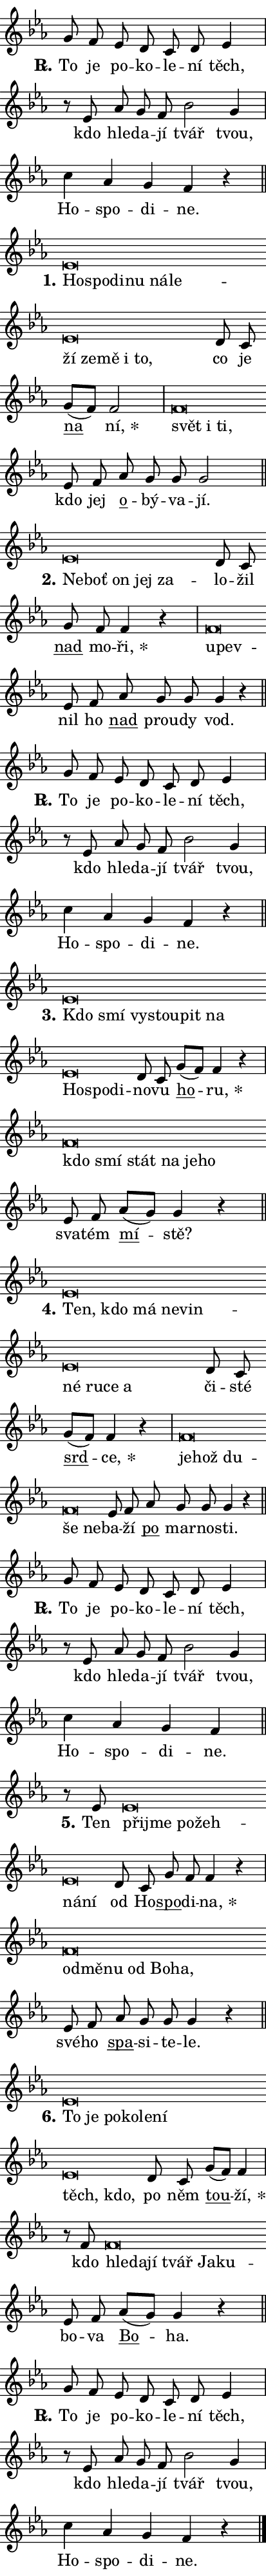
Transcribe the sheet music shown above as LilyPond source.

\version "2.22.1"
\header { tagline = "" }
\paper {
  indent = 0\cm
  top-margin = 0\cm
  right-margin = 0\cm
  bottom-margin = 0\cm
  left-margin = 0\cm
  paper-width = 7\cm
  page-breaking = #ly:one-page-breaking
  system-system-spacing.basic-distance = #11
  score-system-spacing.basic-distance = #11
  ragged-last = ##f
}


%% Author: Thomas Morley
%% https://lists.gnu.org/archive/html/lilypond-user/2020-05/msg00002.html
#(define (line-position grob)
"Returns position of @var[grob} in current system:
   @code{'start}, if at first time-step
   @code{'end}, if at last time-step
   @code{'middle} otherwise
"
  (let* ((col (ly:item-get-column grob))
         (ln (ly:grob-object col 'left-neighbor))
         (rn (ly:grob-object col 'right-neighbor))
         (col-to-check-left (if (ly:grob? ln) ln col))
         (col-to-check-right (if (ly:grob? rn) rn col))
         (break-dir-left
           (and
             (ly:grob-property col-to-check-left 'non-musical #f)
             (ly:item-break-dir col-to-check-left)))
         (break-dir-right
           (and
             (ly:grob-property col-to-check-right 'non-musical #f)
             (ly:item-break-dir col-to-check-right))))
        (cond ((eqv? 1 break-dir-left) 'start)
              ((eqv? -1 break-dir-right) 'end)
              (else 'middle))))

#(define (tranparent-at-line-position vctor)
  (lambda (grob)
  "Relying on @code{line-position} select the relevant enry from @var{vctor}.
Used to determine transparency,"
    (case (line-position grob)
      ((end) (not (vector-ref vctor 0)))
      ((middle) (not (vector-ref vctor 1)))
      ((start) (not (vector-ref vctor 2))))))

noteHeadBreakVisibility =
#(define-music-function (break-visibility)(vector?)
"Makes @code{NoteHead}s transparent relying on @var{break-visibility}"
#{
  \override NoteHead.transparent =
    #(tranparent-at-line-position break-visibility)
#})

#(define delete-ledgers-for-transparent-note-heads
  (lambda (grob)
    "Reads whether a @code{NoteHead} is transparent.
If so this @code{NoteHead} is removed from @code{'note-heads} from
@var{grob}, which is supposed to be @code{LedgerLineSpanner}.
As a result ledgers are not printed for this @code{NoteHead}"
    (let* ((nhds-array (ly:grob-object grob 'note-heads))
           (nhds-list
             (if (ly:grob-array? nhds-array)
                 (ly:grob-array->list nhds-array)
                 '()))
           ;; Relies on the transparent-property being done before
           ;; Staff.LedgerLineSpanner.after-line-breaking is executed.
           ;; This is fragile ...
           (to-keep
             (remove
               (lambda (nhd)
                 (ly:grob-property nhd 'transparent #f))
               nhds-list)))
      ;; TODO find a better method to iterate over grob-arrays, similiar
      ;; to filter/remove etc for lists
      ;; For now rebuilt from scratch
      (set! (ly:grob-object grob 'note-heads)  '())
      (for-each
        (lambda (nhd)
          (ly:pointer-group-interface::add-grob grob 'note-heads nhd))
        to-keep))))

hideNotes = {
  \noteHeadBreakVisibility #begin-of-line-visible
}
unHideNotes = {
  \noteHeadBreakVisibility #all-visible
}

% work-around for resetting accidentals
% https://lilypond.org/doc/v2.23/Documentation/notation/displaying-rhythms#unmetered-music
cadenzaMeasure = {
  \cadenzaOff
  \partial 1024 s1024
  \cadenzaOn
}

#(define-markup-command (accent layout props text) (markup?)
  "Underline accented syllable"
  (interpret-markup layout props
    #{\markup \override #'(offset . 4.3) \underline { #text }#}))

responsum = \markup \concat {
  "R" \hspace #-1.05 \path #0.1 #'((moveto 0 0.07) (lineto 0.9 0.8)) \hspace #0.05 "."
}

\layout {
    \context {
        \Staff
        \remove "Time_signature_engraver"
        \override LedgerLineSpanner.after-line-breaking = #delete-ledgers-for-transparent-note-heads
    }
    \context {
        \Voice {
            \override NoteHead.output-attributes = #'((class . "notehead"))
            \override Hairpin.height = #0.55
        }
    }
    \context {
        \Lyrics {
            \override StanzaNumber.output-attributes = #'((class . "stanzanumber"))
            \override LyricSpace.minimum-distance = #0.9
            \override LyricText.font-name = #"TeX Gyre Schola"
            \override LyricText.font-size = 1
            \override StanzaNumber.font-name = #"TeX Gyre Schola Bold"
            \override StanzaNumber.font-size = 1
        }
    }
}

% magnetic-lyrics.ily
%
%   written by
%     Jean Abou Samra <jean@abou-samra.fr>
%     Werner Lemberg <wl@gnu.org>
%
%   adapted by
%     Jiri Hon <jiri.hon@gmail.com>
%
% Version 2022-Apr-15

% https://www.mail-archive.com/lilypond-user@gnu.org/msg149350.html

#(define (Left_hyphen_pointer_engraver context)
   "Collect syllable-hyphen-syllable occurrences in lyrics and store
them in properties.  This engraver only looks to the left.  For
example, if the lyrics input is @code{foo -- bar}, it does the
following.

@itemize @bullet
@item
Set the @code{text} property of the @code{LyricHyphen} grob between
@q{foo} and @q{bar} to @code{foo}.

@item
Set the @code{left-hyphen} property of the @code{LyricText} grob with
text @q{foo} to the @code{LyricHyphen} grob between @q{foo} and
@q{bar}.
@end itemize

Use this auxiliary engraver in combination with the
@code{lyric-@/text::@/apply-@/magnetic-@/offset!} hook."
   (let ((hyphen #f)
         (text #f))
     (make-engraver
      (acknowledgers
       ((lyric-syllable-interface engraver grob source-engraver)
        (set! text grob)))
      (end-acknowledgers
       ((lyric-hyphen-interface engraver grob source-engraver)
        ;(when (not (grob::has-interface grob 'lyric-space-interface))
          (set! hyphen grob)));)
      ((stop-translation-timestep engraver)
       (when (and text hyphen)
         (ly:grob-set-object! text 'left-hyphen hyphen))
       (set! text #f)
       (set! hyphen #f)))))

#(define (lyric-text::apply-magnetic-offset! grob)
   "If the space between two syllables is less than the value in
property @code{LyricText@/.details@/.squash-threshold}, move the right
syllable to the left so that it gets concatenated with the left
syllable.

Use this function as a hook for
@code{LyricText@/.after-@/line-@/breaking} if the
@code{Left_@/hyphen_@/pointer_@/engraver} is active."
   (let ((hyphen (ly:grob-object grob 'left-hyphen #f)))
     (when hyphen
       (let ((left-text (ly:spanner-bound hyphen LEFT)))
         (when (grob::has-interface left-text 'lyric-syllable-interface)
           (let* ((common (ly:grob-common-refpoint grob left-text X))
                  (this-x-ext (ly:grob-extent grob common X))
                  (left-x-ext
                   (begin
                     ;; Trigger magnetism for left-text.
                     (ly:grob-property left-text 'after-line-breaking)
                     (ly:grob-extent left-text common X)))
                  ;; `delta` is the gap width between two syllables.
                  (delta (- (interval-start this-x-ext)
                            (interval-end left-x-ext)))
                  (details (ly:grob-property grob 'details))
                  (threshold (assoc-get 'squash-threshold details 0.2)))
             (when (< delta threshold)
               (let* (;; We have to manipulate the input text so that
                      ;; ligatures crossing syllable boundaries are not
                      ;; disabled.  For languages based on the Latin
                      ;; script this is essentially a beautification.
                      ;; However, for non-Western scripts it can be a
                      ;; necessity.
                      (lt (ly:grob-property left-text 'text))
                      (rt (ly:grob-property grob 'text))
                      (is-space (grob::has-interface hyphen 'lyric-space-interface))
                      (space (if is-space " " ""))
                      (space-markup (grob-interpret-markup grob " "))
                      (space-size (interval-length (ly:stencil-extent space-markup X)))
                      (extra-delta (if is-space space-size 0))
                      ;; Append new syllable.
                      (ltrt-space (if (and (string? lt) (string? rt))
                                (string-append lt space rt)
                                (make-concat-markup (list lt space rt))))
                      ;; Right-align `ltrt` to the right side.
                      (ltrt-space-markup (grob-interpret-markup
                               grob
                               (make-translate-markup
                                (cons (interval-length this-x-ext) 0)
                                (make-right-align-markup ltrt-space)))))
                 (begin
                   ;; Don't print `left-text`.
                   (ly:grob-set-property! left-text 'stencil #f)
                   ;; Set text and stencil (which holds all collected
                   ;; syllables so far) and shift it to the left.
                   (ly:grob-set-property! grob 'text ltrt-space)
                   (ly:grob-set-property! grob 'stencil ltrt-space-markup)
                   (ly:grob-translate-axis! grob (- (- delta extra-delta)) X))))))))))


#(define (lyric-hyphen::displace-bounds-first grob)
   ;; Make very sure this callback isn't triggered too early.
   (let ((left (ly:spanner-bound grob LEFT))
         (right (ly:spanner-bound grob RIGHT)))
     (ly:grob-property left 'after-line-breaking)
     (ly:grob-property right 'after-line-breaking)
     (ly:lyric-hyphen::print grob)))

squashThreshold = #0.4

\layout {
  \context {
    \Lyrics
    \consists #Left_hyphen_pointer_engraver
    \override LyricText.after-line-breaking =
      #lyric-text::apply-magnetic-offset!
    \override LyricHyphen.stencil = #lyric-hyphen::displace-bounds-first
    \override LyricText.details.squash-threshold = \squashThreshold
    \override LyricHyphen.minimum-distance = 0
    \override LyricHyphen.minimum-length = \squashThreshold
  }
}

squash = \override LyricText.details.squash-threshold = 9999
unSquash = \override LyricText.details.squash-threshold = \squashThreshold

left = \override LyricText.self-alignment-X = #LEFT
unLeft = \revert LyricText.self-alignment-X

starOffset = #(lambda (grob) 
                (let ((x_offset (ly:self-alignment-interface::aligned-on-x-parent grob)))
                  (if (= x_offset 0) 0 (+ x_offset 1.2))))

star = #(define-music-function (syllable)(string?)
"Append star separator at the end of a syllable"
#{
  \once \override LyricText.X-offset = #starOffset
  \lyricmode { \markup {
    #syllable
    \override #'((font-name . "TeX Gyre Schola Bold")) \hspace #0.2 \lower #0.65 \larger "*"
  } }
#})

starAccent = #(define-music-function (syllable)(string?)
"Append star separator at the end of a syllable and make accent"
#{
  \once \override LyricText.X-offset = #starOffset
  \lyricmode { \markup {
    \accent #syllable
    \override #'((font-name . "TeX Gyre Schola Bold")) \hspace #0.2 \lower #0.65 \larger "*"
  } }
#})

breath = #(define-music-function (syllable)(string?)
"Append breathing indicator at the end of a syllable"
#{
  \lyricmode { \markup { #syllable "+" } }
#})

optionalBreath = #(define-music-function (syllable)(string?)
"Append optional breathing indicator at the end of a syllable"
#{
  \lyricmode { \markup { #syllable "(+)" } }
#})


\score {
    <<
        \new Voice = "melody" { \cadenzaOn \key es \major \relative { g'8 f es d c d es4 \cadenzaMeasure \bar "|" r8 es as g f \bar "" bes2 g4 \cadenzaMeasure \bar "|" c as g f r \cadenzaMeasure \bar "||" \break }
\relative { es'\breve*1/16 \hideNotes \breve*1/16 \bar "" \breve*1/16 \bar "" \breve*1/16 \bar "" \breve*1/16 \bar "" \breve*1/16 \bar "" \breve*1/16 \bar "" \breve*1/16 \bar "" \breve*1/16 \bar "" \breve*1/16 \breve*1/16 \bar "" \unHideNotes d8 c \bar "" g'[( f)] f2 \cadenzaMeasure \bar "|" f\breve*1/16 \hideNotes \breve*1/16 \breve*1/16 \bar "" \unHideNotes es8 f \bar "" as g g g2 \cadenzaMeasure \bar "||" \break }
\relative { es'\breve*1/16 \hideNotes \breve*1/16 \bar "" \breve*1/16 \bar "" \breve*1/16 \breve*1/16 \bar "" \unHideNotes d8 c \bar "" g' f f4 r \cadenzaMeasure \bar "|" f\breve*1/16 \hideNotes \breve*1/16 \bar "" \unHideNotes es8 f \bar "" as g g g4 r \cadenzaMeasure \bar "||" \break }
\relative { g'8 f es d c d es4 \cadenzaMeasure \bar "|" r8 es as g f \bar "" bes2 g4 \cadenzaMeasure \bar "|" c as g f r \cadenzaMeasure \bar "||" \break }
\relative { es'\breve*1/16 \hideNotes \breve*1/16 \bar "" \breve*1/16 \bar "" \breve*1/16 \bar "" \breve*1/16 \bar "" \breve*1/16 \bar "" \breve*1/16 \bar "" \breve*1/16 \breve*1/16 \bar "" \unHideNotes d8 c \bar "" g'[( f)] f4 r \cadenzaMeasure \bar "|" f\breve*1/16 \hideNotes \breve*1/16 \bar "" \breve*1/16 \bar "" \breve*1/16 \bar "" \breve*1/16 \breve*1/16 \bar "" \unHideNotes es8 f \bar "" as[( g)] g4 r \cadenzaMeasure \bar "||" \break }
\relative { es'\breve*1/16 \hideNotes \breve*1/16 \bar "" \breve*1/16 \bar "" \breve*1/16 \bar "" \breve*1/16 \bar "" \breve*1/16 \bar "" \breve*1/16 \bar "" \breve*1/16 \breve*1/16 \bar "" \unHideNotes d8 c \bar "" g'[( f)] f4 r \cadenzaMeasure \bar "|" f\breve*1/16 \hideNotes \breve*1/16 \bar "" \breve*1/16 \bar "" \breve*1/16 \breve*1/16 \bar "" \unHideNotes es8 f \bar "" as g g g4 r \cadenzaMeasure \bar "||" \break }
\relative { g'8 f es d c d es4 \cadenzaMeasure \bar "|" r8 es as g f \bar "" bes2 g4 \cadenzaMeasure \bar "|" c as g f \cadenzaMeasure \bar "||" \break }
\relative { r8 es'8 es\breve*1/16 \hideNotes \breve*1/16 \bar "" \breve*1/16 \bar "" \breve*1/16 \bar "" \breve*1/16 \breve*1/16 \bar "" \unHideNotes d8 c \bar "" g' f f4 r \cadenzaMeasure \bar "|" f\breve*1/16 \hideNotes \breve*1/16 \bar "" \breve*1/16 \bar "" \breve*1/16 \bar "" \breve*1/16 \breve*1/16 \bar "" \unHideNotes es8 f \bar "" as g g g4 r \cadenzaMeasure \bar "||" \break }
\relative { es'\breve*1/16 \hideNotes \breve*1/16 \bar "" \breve*1/16 \bar "" \breve*1/16 \bar "" \breve*1/16 \bar "" \breve*1/16 \bar "" \breve*1/16 \breve*1/16 \bar "" \unHideNotes d8 c \bar "" g'[( f)] f4 \cadenzaMeasure \bar "|" r8 f8 f\breve*1/16 \hideNotes \breve*1/16 \bar "" \breve*1/16 \bar "" \breve*1/16 \bar "" \breve*1/16 \breve*1/16 \bar "" \unHideNotes es8 f \bar "" as[( g)] g4 r \cadenzaMeasure \bar "||" \break }
\relative { g'8 f es d c d es4 \cadenzaMeasure \bar "|" r8 es as g f \bar "" bes2 g4 \cadenzaMeasure \bar "|" c as g f r \cadenzaMeasure \bar "||" \break } \bar "|." }
        \new Lyrics \lyricsto "melody" { \lyricmode { \set stanza = \responsum
To je po -- ko -- le -- ní těch, kdo hle -- da -- jí tvář tvou, Ho -- spo -- di -- ne.
\set stanza = "1."
\left Ho -- \squash spo -- di -- nu ná -- le -- ží ze -- mě i to, \unLeft \unSquash co je \markup \accent na \star ní, \left svět \squash i ti, \unLeft \unSquash kdo jej \markup \accent o -- bý -- va -- jí.
\set stanza = "2."
\left Ne -- \squash boť on jej za -- \unLeft \unSquash lo -- žil \markup \accent nad mo -- \star ři, \left u -- \squash pev -- \unLeft \unSquash nil ho \markup \accent nad prou -- dy vod.
\set stanza = \responsum
To je po -- ko -- le -- ní těch, kdo hle -- da -- jí tvář tvou, Ho -- spo -- di -- ne.
\set stanza = "3."
\left Kdo \squash smí vy -- stou -- pit na Ho -- spo -- di -- \unLeft \unSquash no -- vu \markup \accent ho -- \star ru, \left kdo \squash smí stát na je -- ho \unLeft \unSquash sva -- tém \markup \accent mí -- stě?
\set stanza = "4."
\left Ten, \squash kdo má ne -- vin -- né ru -- ce a \unLeft \unSquash či -- sté \markup \accent srd -- \star ce, \left je -- \squash hož du -- še ne -- \unLeft \unSquash ba -- ží \markup \accent po mar -- no -- sti.
\set stanza = \responsum
To je po -- ko -- le -- ní těch, kdo hle -- da -- jí tvář tvou, Ho -- spo -- di -- ne.
\set stanza = "5."
Ten \left při -- \squash jme po -- žeh -- ná -- ní \unLeft \unSquash od Ho -- \markup \accent spo -- di -- \star na, \left od -- \squash mě -- nu od Bo -- ha, \unLeft \unSquash své -- ho \markup \accent spa -- si -- te -- le.
\set stanza = "6."
\left To \squash je po -- ko -- le -- ní těch, kdo, \unLeft \unSquash po něm \markup \accent tou -- \star ží, kdo \left hle -- \squash da -- jí tvář Ja -- ku -- \unLeft \unSquash bo -- va \markup \accent Bo -- ha.
\set stanza = \responsum
To je po -- ko -- le -- ní těch, kdo hle -- da -- jí tvář tvou, Ho -- spo -- di -- ne. } }
    >>
    \layout {}
}
